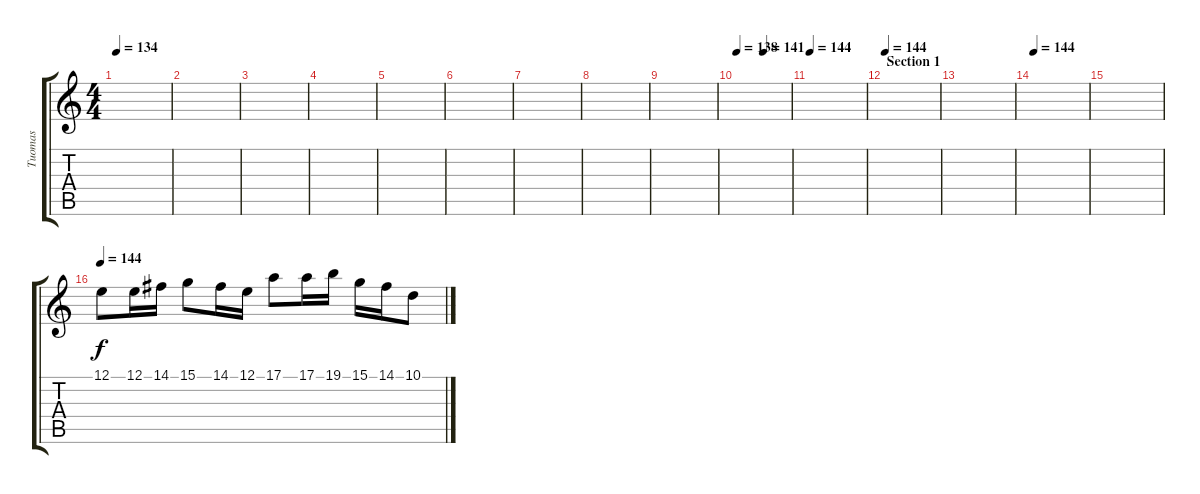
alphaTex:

\track ("Tuomas" "Tuomas") {instrument pad1newage}
\staff {score tabs}
\tuning (E4 B3 G3 D3 A2 E2) {hide}
\ts (4 4)
\tempo 134
\clef g2
\ks c
|
|
|
|
|
|
|
|
|
\tempo 138
\tempo (141 0.5)
|
\tempo 144
|
\section ("" "Section 1")
\tempo 144
|
|
\tempo 144
|
|
\tempo 144
12.1.8{instrument flute} 12.1.16 14.1.16 15.1.8 14.1.16 12.1.16 17.1.8 17.1.16 19.1.16 15.1.16 14.1.16 10.1.8
